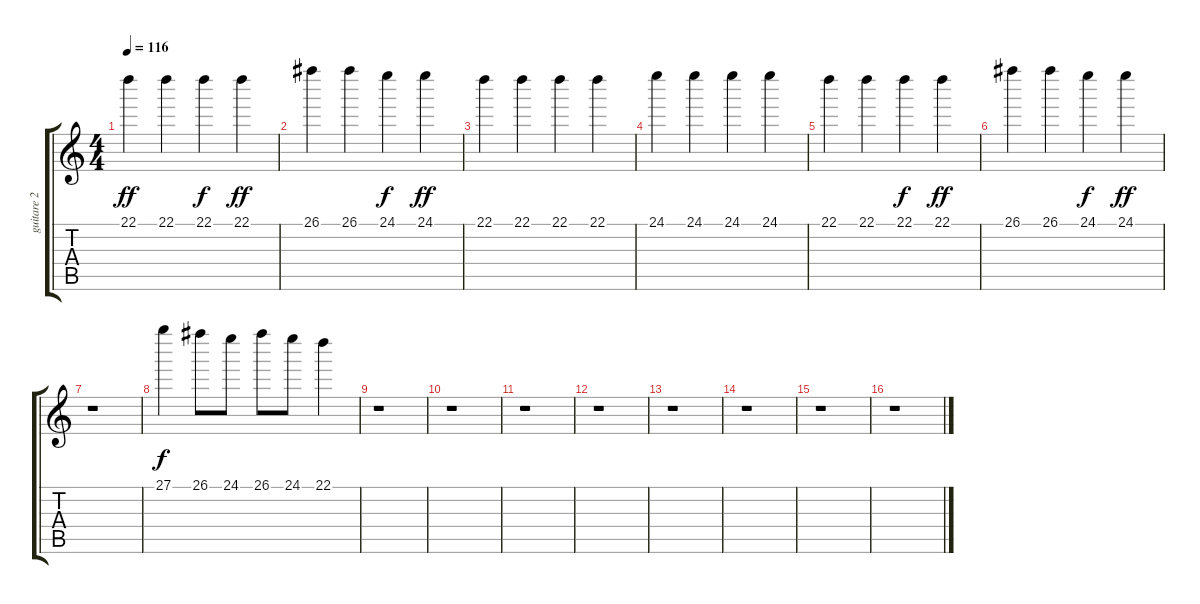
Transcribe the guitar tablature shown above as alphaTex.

\track ("guitare 2" "guitare 2") {instrument distortionguitar}
\staff {score tabs}
\tuning (E4 B3 G3 D3 A2 E2) {hide}
\ts (4 4)
\tempo 116
\clef g2
\ks c
22.1.4{dy ff} 22.1.4 22.1.4{dy f} 22.1.4{dy ff} |
26.1.4 26.1.4 24.1.4{dy f} 24.1.4{dy ff} |
22.1.4 22.1.4 22.1.4 22.1.4 |
24.1.4 24.1.4 24.1.4 24.1.4 |
22.1.4 22.1.4 22.1.4{dy f} 22.1.4{dy ff} |
26.1.4 26.1.4 24.1.4{dy f} 24.1.4{dy ff} |
r.1 |
27.1.4{dy f} 26.1.8 24.1.8 26.1.8 24.1.8 22.1.4 |
r.1 |
r.1 |
r.1 |
r.1 |
r.1 |
r.1 |
r.1 |
r.1
